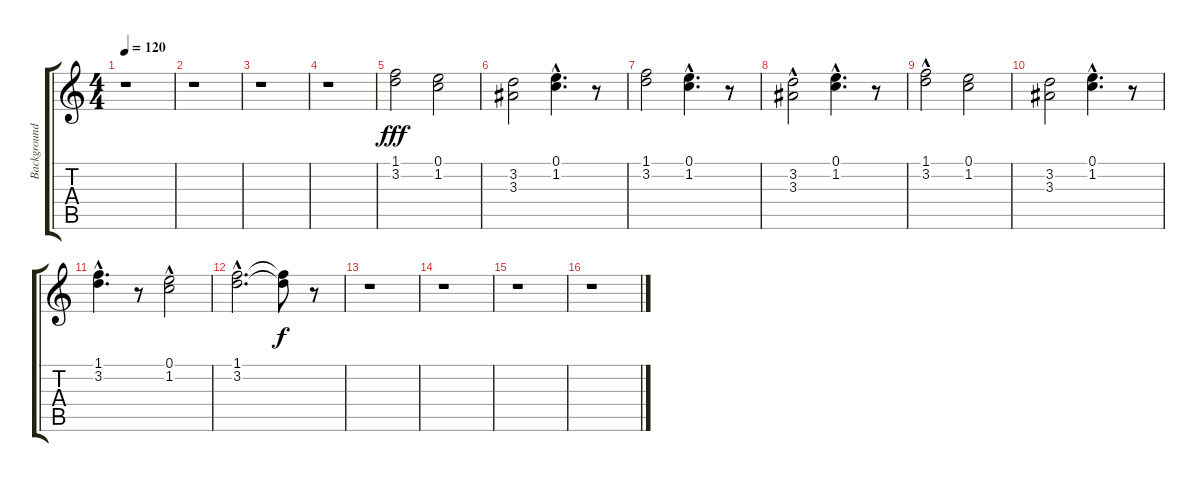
\track ("Background" "Background") {instrument acousticguitarnylon}
\staff {score tabs}
\tuning (E4 B3 G3 D3 A2 E2) {hide}
\ts (4 4)
\tempo 120
\clef g2
\ks c
r.1{dy fff} |
r.1 |
r.1 |
r.1 |
(1.1 3.2).2 (0.1 1.2).2 |
(3.2 3.3).2 (0.1{hac} 1.2{hac}).4{d} r.8 |
(1.1 3.2).2 (0.1{hac} 1.2{hac}).4{d} r.8 |
(3.2{hac} 3.3).2 (0.1{hac} 1.2{hac}).4{d} r.8 |
(1.1{hac} 3.2).2 (0.1 1.2).2 |
(3.2 3.3).2 (0.1{hac} 1.2{hac}).4{d} r.8 |
(1.1{hac} 3.2{hac}).4{d} r.8 (0.1{hac} 1.2).2 |
(1.1{hac} 3.2{hac}).2{d} (1.1{t} 3.2{t}).8{dy f} r.8 |
r.1 |
r.1 |
r.1 |
r.1
